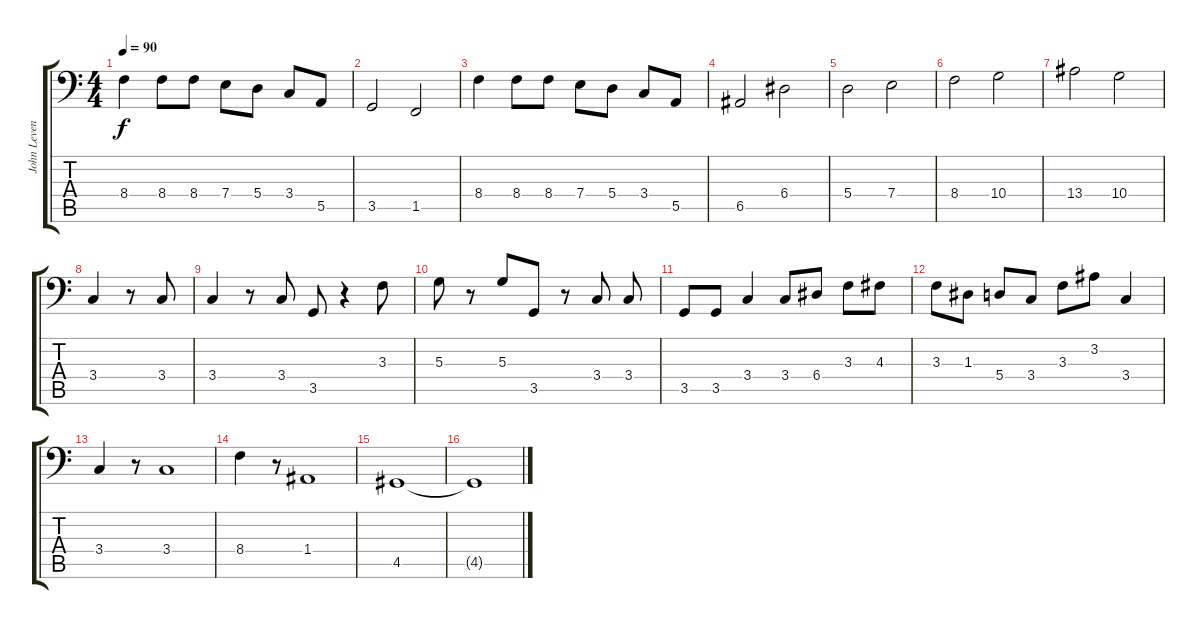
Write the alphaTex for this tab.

\track ("John Leven" "John Leven") {instrument electricbassfinger}
\staff {score tabs}
\tuning (C3 G2 D2 A1 E1 B0) {hide}
\ts (4 4)
\tempo 90
\clef f4
\ks c
8.4.4{dy f} 8.4.8 8.4.8 7.4.8 5.4.8 3.4.8 5.5.8 |
3.5.2 1.5.2 |
8.4.4 8.4.8 8.4.8 7.4.8 5.4.8 3.4.8 5.5.8 |
6.5.2 6.4.2 |
5.4.2 7.4.2 |
8.4.2 10.4.2 |
13.4.2 10.4.2 |
3.4.4 r.8 3.4.8 |
3.4.4 r.8 3.4.8 3.5.8 r.4 3.3.8 |
5.3.8 r.8 5.3.8 3.5.8 r.8 3.4.8 3.4.8 |
3.5.8 3.5.8 3.4.4 3.4.8 6.4.8 3.3.8 4.3.8 |
3.3.8 1.3.8 5.4.8 3.4.8 3.3.8 3.2.8 3.4.4 |
3.4.4 r.8 3.4.1 |
8.4.4 r.8 1.4.1 |
4.5.1 |
4.5{t}.1
